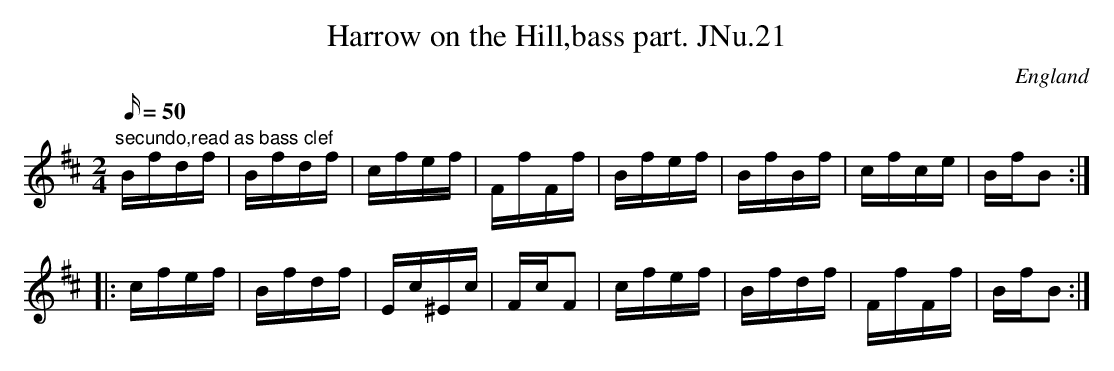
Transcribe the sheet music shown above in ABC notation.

X:1
T:Harrow on the Hill,bass part. JNu.21
M:2/4
Q:50
O:England
K:D
"secundo,read as bass clef"Bfdf|Bfdf|cfef|FfFf|Bfef|BfBf|cfce|BfB2::!
cfef|Bfdf|Ec^Ec|FcF2|cfef|Bfdf|FfFf|BfB2:|]
